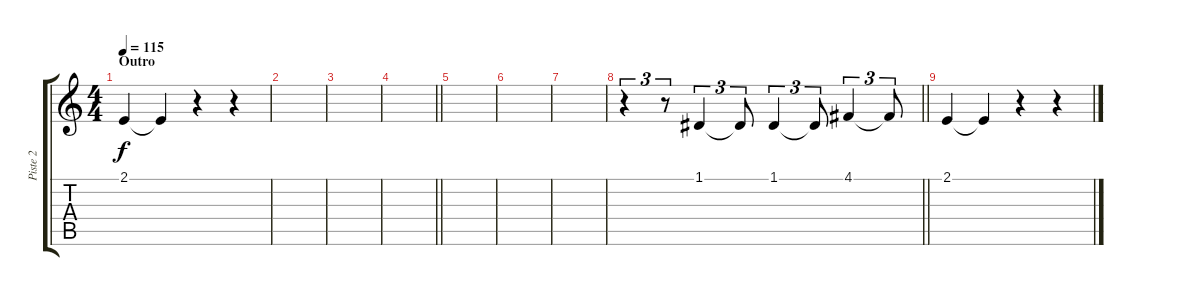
\track ("Piste 2" "Piste 2") {instrument oboe}
\staff {score tabs}
\tuning (D4 A3 F3 C3 G2 C2) {hide}
\ts (4 4)
\section ("" "Outro")
\tempo 115
\clef g2
\ks c
2.1.4{dy f} 2.1{t}.4 r.4 r.4 |
|
|
\barLineRight lightlight
|
|
|
|
\barLineRight lightlight
r.4{tu (3 2)} r.8{tu (3 2)} 1.1.4{tu (3 2)} 1.1{t}.8{tu (3 2)} 1.1.4{tu (3 2)} 1.1{t}.8{tu (3 2)} 4.1.4{tu (3 2)} 4.1{t}.8{tu (3 2)} |
2.1.4 2.1{t}.4 r.4 r.4
